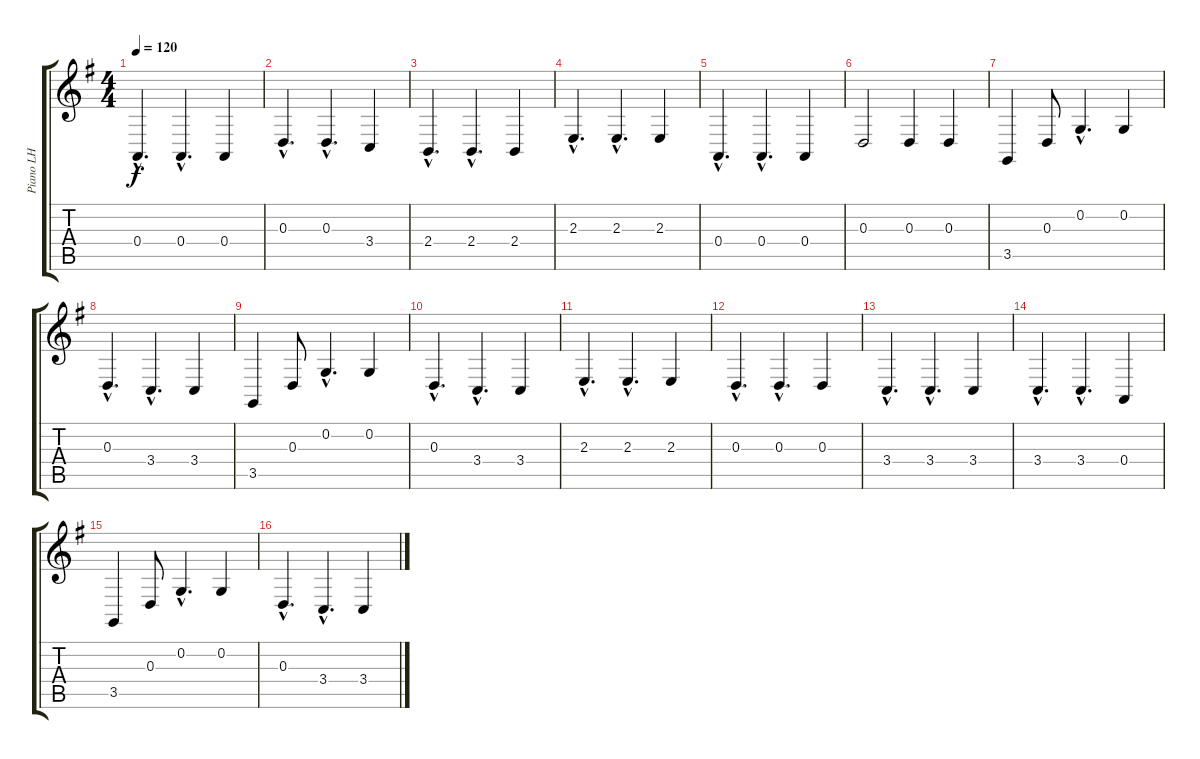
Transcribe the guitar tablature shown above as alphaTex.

\track ("Piano LH" "Piano LH") {instrument acousticgrandpiano}
\staff {score tabs}
\tuning (C4 G3 D3 A2 E2 B1) {hide}
\ts (4 4)
\tempo 120
\clef g2
\ks g
0.4{hac}.4{d dy f} 0.4{hac}.4{d} 0.4.4 |
0.3{hac}.4{d} 0.3{hac}.4{d} 3.4.4 |
2.4{hac}.4{d} 2.4{hac}.4{d} 2.4.4 |
2.3{hac}.4{d} 2.3{hac}.4{d} 2.3.4 |
0.4{hac}.4{d} 0.4{hac}.4{d} 0.4.4 |
0.3.2 0.3.4 0.3.4 |
3.5.4 0.3.8 0.2{hac}.4{d} 0.2.4 |
0.3{hac}.4{d} 3.4{hac}.4{d} 3.4.4 |
3.5.4 0.3.8 0.2{hac}.4{d} 0.2.4 |
0.3{hac}.4{d} 3.4{hac}.4{d} 3.4.4 |
2.3{hac}.4{d} 2.3{hac}.4{d} 2.3.4 |
0.3{hac}.4{d} 0.3{hac}.4{d} 0.3.4 |
3.4{hac}.4{d} 3.4{hac}.4{d} 3.4.4 |
3.4{hac}.4{d} 3.4{hac}.4{d} 0.4.4 |
3.5.4 0.3.8 0.2{hac}.4{d} 0.2.4 |
0.3{hac}.4{d} 3.4{hac}.4{d} 3.4.4
